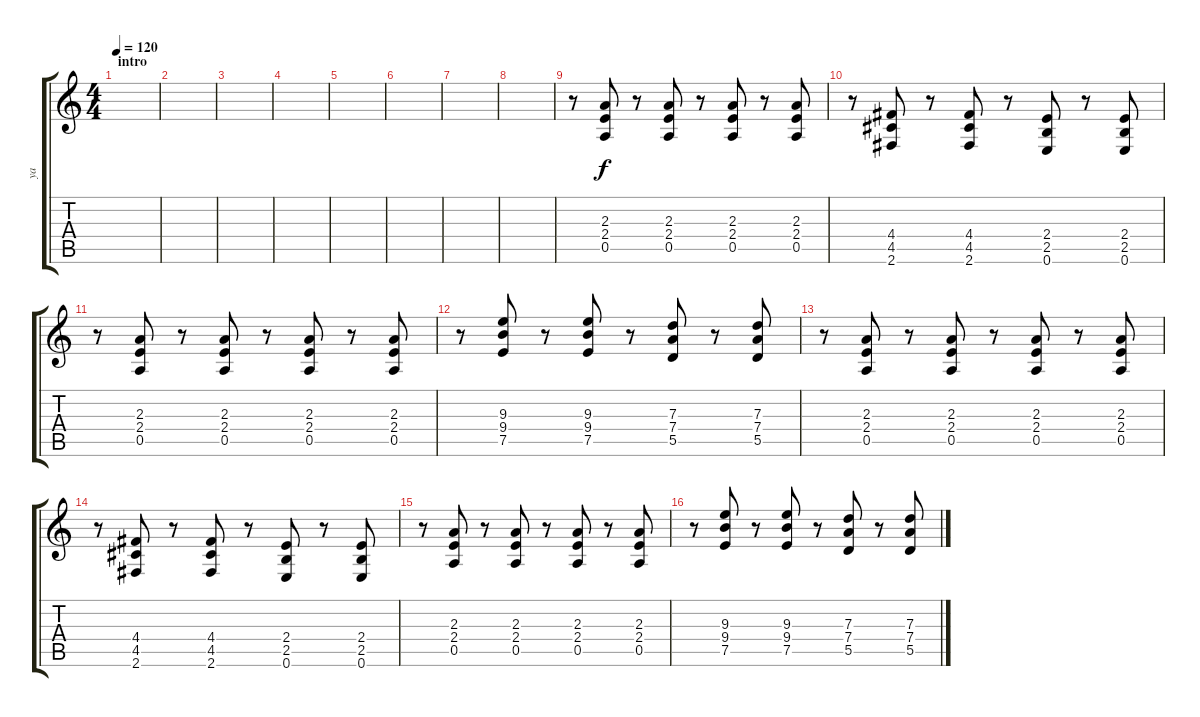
\track ("ya" "ya") {instrument overdrivenguitar}
\staff {score tabs}
\tuning (E4 B3 G3 D3 A2 E2) {hide}
\ts (4 4)
\section ("" "intro")
\tempo 120
\clef g2
\ks c
|
|
|
|
|
|
|
|
r.8 (2.3 2.4 0.5).8 r.8 (2.3 2.4 0.5).8 r.8 (2.3 2.4 0.5).8 r.8 (2.3 2.4 0.5).8 |
r.8 (4.4 4.5 2.6).8 r.8 (4.4 4.5 2.6).8 r.8 (2.4 2.5 0.6).8 r.8 (2.4 2.5 0.6).8 |
r.8 (2.3 2.4 0.5).8 r.8 (2.3 2.4 0.5).8 r.8 (2.3 2.4 0.5).8 r.8 (2.3 2.4 0.5).8 |
r.8 (9.3 9.4 7.5).8 r.8 (9.3 9.4 7.5).8 r.8 (7.3 7.4 5.5).8 r.8 (7.3 7.4 5.5).8 |
r.8 (2.3 2.4 0.5).8 r.8 (2.3 2.4 0.5).8 r.8 (2.3 2.4 0.5).8 r.8 (2.3 2.4 0.5).8 |
r.8 (4.4 4.5 2.6).8 r.8 (4.4 4.5 2.6).8 r.8 (2.4 2.5 0.6).8 r.8 (2.4 2.5 0.6).8 |
r.8 (2.3 2.4 0.5).8 r.8 (2.3 2.4 0.5).8 r.8 (2.3 2.4 0.5).8 r.8 (2.3 2.4 0.5).8 |
r.8 (9.3 9.4 7.5).8 r.8 (9.3 9.4 7.5).8 r.8 (7.3 7.4 5.5).8 r.8 (7.3 7.4 5.5).8
